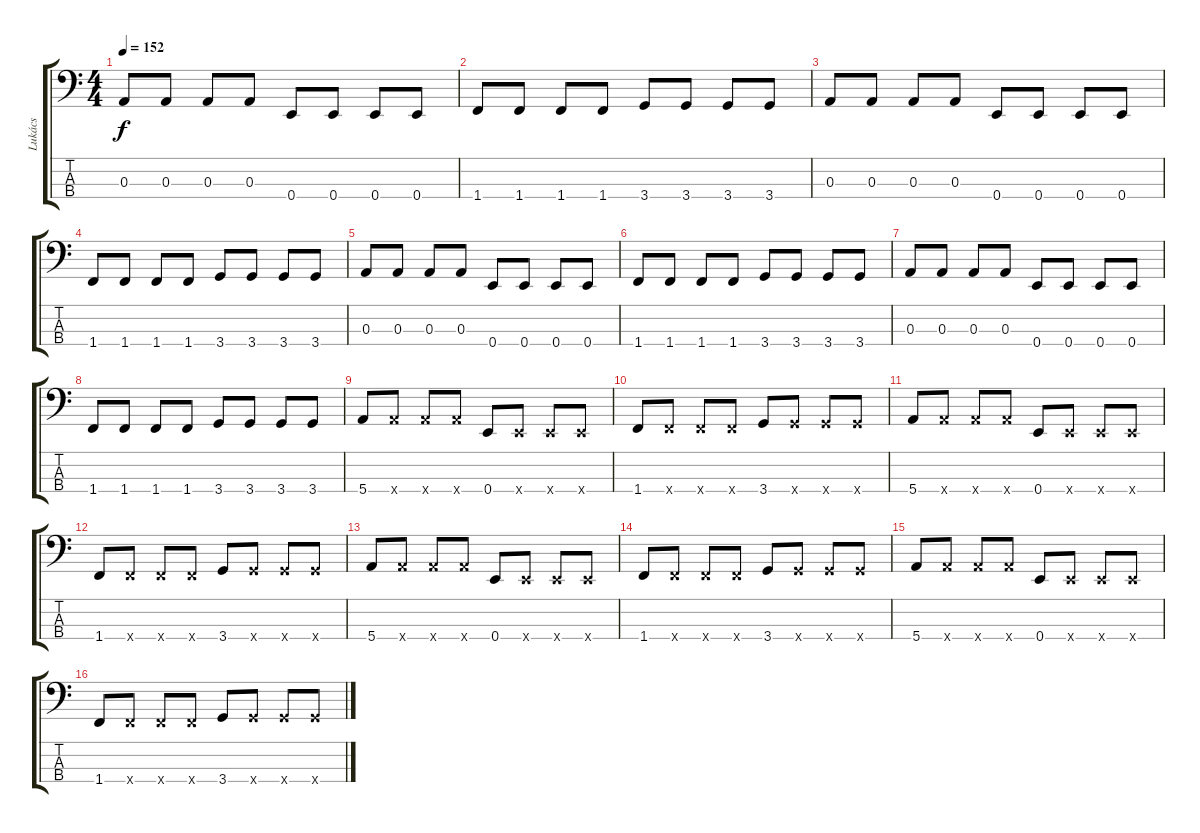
\track ("Lukács" "Lukács") {instrument electricbasspick}
\staff {score tabs}
\tuning (G2 D2 A1 E1) {hide}
\ts (4 4)
\tempo 152
\clef f4
\ks c
0.3.8{dy f} 0.3.8 0.3.8 0.3.8 0.4.8 0.4.8 0.4.8 0.4.8 |
1.4.8 1.4.8 1.4.8 1.4.8 3.4.8 3.4.8 3.4.8 3.4.8 |
0.3.8 0.3.8 0.3.8 0.3.8 0.4.8 0.4.8 0.4.8 0.4.8 |
1.4.8 1.4.8 1.4.8 1.4.8 3.4.8 3.4.8 3.4.8 3.4.8 |
0.3.8 0.3.8 0.3.8 0.3.8 0.4.8 0.4.8 0.4.8 0.4.8 |
1.4.8 1.4.8 1.4.8 1.4.8 3.4.8 3.4.8 3.4.8 3.4.8 |
0.3.8 0.3.8 0.3.8 0.3.8 0.4.8 0.4.8 0.4.8 0.4.8 |
1.4.8 1.4.8 1.4.8 1.4.8 3.4.8 3.4.8 3.4.8 3.4.8 |
5.4.8 5.4{x}.8 5.4{x}.8 5.4{x}.8 0.4.8 0.4{x}.8 0.4{x}.8 0.4{x}.8 |
1.4.8 1.4{x}.8 1.4{x}.8 1.4{x}.8 3.4.8 3.4{x}.8 3.4{x}.8 3.4{x}.8 |
5.4.8 5.4{x}.8 5.4{x}.8 5.4{x}.8 0.4.8 0.4{x}.8 0.4{x}.8 0.4{x}.8 |
1.4.8 1.4{x}.8 1.4{x}.8 1.4{x}.8 3.4.8 3.4{x}.8 3.4{x}.8 3.4{x}.8 |
5.4.8 5.4{x}.8 5.4{x}.8 5.4{x}.8 0.4.8 0.4{x}.8 0.4{x}.8 0.4{x}.8 |
1.4.8 1.4{x}.8 1.4{x}.8 1.4{x}.8 3.4.8 3.4{x}.8 3.4{x}.8 3.4{x}.8 |
5.4.8 5.4{x}.8 5.4{x}.8 5.4{x}.8 0.4.8 0.4{x}.8 0.4{x}.8 0.4{x}.8 |
1.4.8 1.4{x}.8 1.4{x}.8 1.4{x}.8 3.4.8 3.4{x}.8 3.4{x}.8 3.4{x}.8
